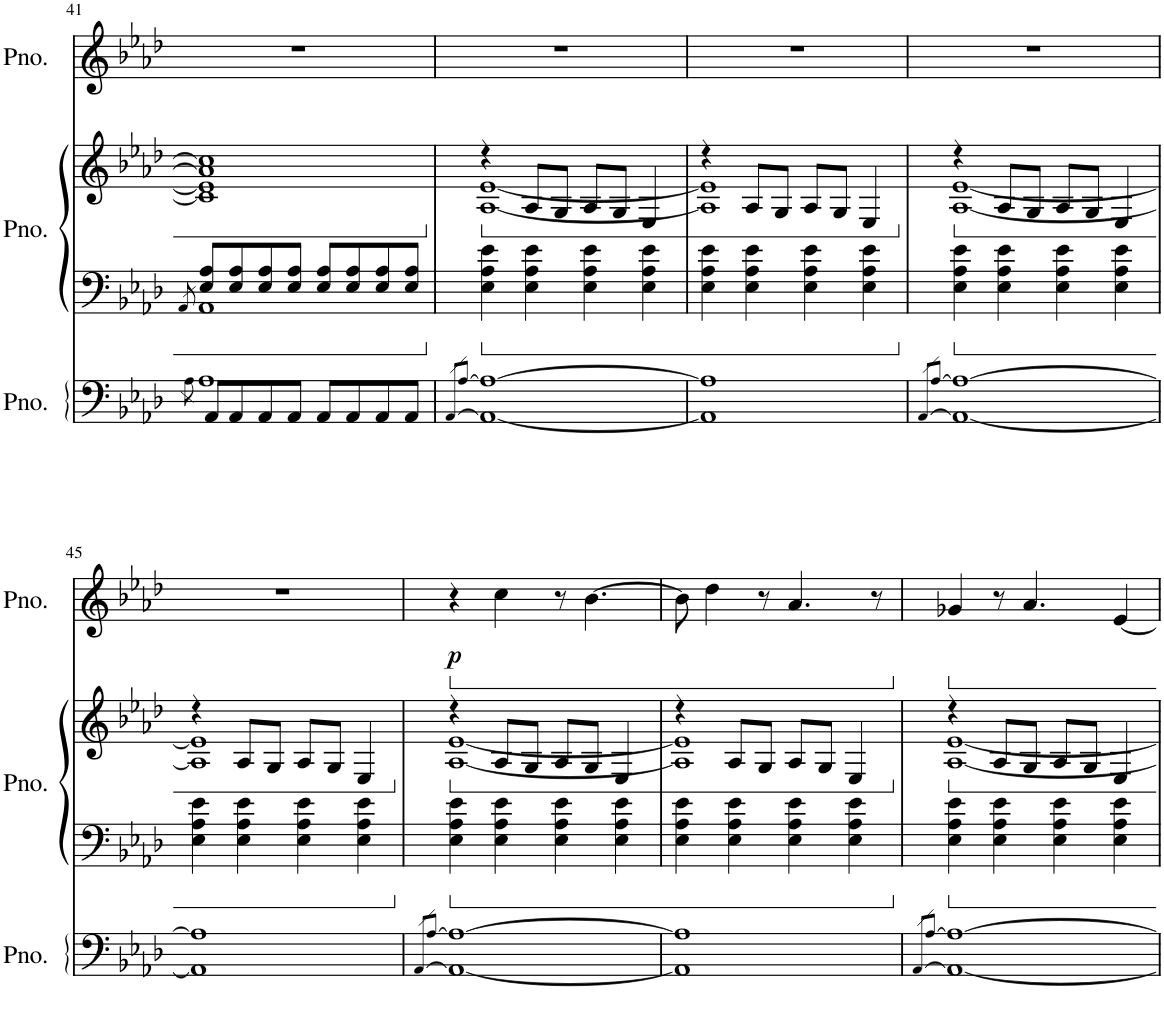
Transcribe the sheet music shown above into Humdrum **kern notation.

**kern	**kern	**kern	**kern	**dynam
*part3	*part2	*part2	*part1	*part1
*staff4	*staff3	*staff2	*staff1	*staff1
*I"Piano	*I"Piano	*	*I"Piano	*
*I'Pno.	*I'Pno.	*	*I'Pno.	*
!!LO:PB:g=z
*clefF4	*clefF4	*clefG2	*clefG2	*
*k[b-e-a-d-]	*k[b-e-a-d-]	*k[b-e-a-d-]	*k[b-e-a-d-]	*
*M4/4	*M4/4	*M4/4	*M4/4	*
=41	=41	=41	=41	=41
*^	*	*	*	*
.	8qA-\	8qAA-/	.	.	.
*	*	*^	*	*	*
8AA-/L	1A-	8E-/ 8A-/L	1AA-	1c] 1e-] 1a-] 1cc]	1r	.
8AA-/	.	8E-/ 8A-/	.	.	.	.
8AA-/	.	8E-/ 8A-/	.	.	.	.
8AA-/J	.	8E-/ 8A-/J	.	.	.	.
8AA-/L	.	8E-/ 8A-/L	.	.	.	.
8AA-/	.	8E-/ 8A-/	.	.	.	.
8AA-/	.	8E-/ 8A-/	.	.	.	.
8AA-/J	.	8E-/ 8A-/J	.	.	.	.
*v	*v	*	*	*	*	*
*	*v	*v	*	*	*
=42	=42	=42	=42	=42
[8qAA-/L	.	.	.	.
[8qA-/J	.	.	.	.
*	*	*ped	*	*
*	*	*^	*	*
1AA-_ 1A-_	4E-\ 4A-\ 4e-\	4r	[1A- [1e-	1r	.
.	4E-\ 4A-\ 4e-\	8A-/L	.	.	.
.	.	8G/J	.	.	.
.	4E-\ 4A-\ 4e-\	8A-/L	.	.	.
.	.	8G/J	.	.	.
.	4E-\ 4A-\ 4e-\	4E-/	.	.	.
=43	=43	=43	=43	=43	=43
1AA-] 1A-]	4E-\ 4A-\ 4e-\	4r	1A-] 1e-]	1r	.
.	4E-\ 4A-\ 4e-\	8A-/L	.	.	.
.	.	8G/J	.	.	.
.	4E-\ 4A-\ 4e-\	8A-/L	.	.	.
.	.	8G/J	.	.	.
.	4E-\ 4A-\ 4e-\	4E-/	.	.	.
=44	=44	=44	=44	=44	=44
[8qAA-/L	.	.	.	.	.
[8qA-/J	.	.	.	.	.
*	*	*Xped	*	*	*
*	*	*ped	*	*	*
1AA-_ 1A-_	4E-\ 4A-\ 4e-\	4r	[1A- [1e-	1r	.
.	4E-\ 4A-\ 4e-\	8A-/L	.	.	.
.	.	8G/J	.	.	.
.	4E-\ 4A-\ 4e-\	8A-/L	.	.	.
.	.	8G/J	.	.	.
.	4E-\ 4A-\ 4e-\	4E-/	.	.	.
!!LO:LB:g=z
=45	=45	=45	=45	=45	=45
1AA-] 1A-]	4E-\ 4A-\ 4e-\	4r	1A-] 1e-]	1r	.
.	4E-\ 4A-\ 4e-\	8A-/L	.	.	.
.	.	8G/J	.	.	.
.	4E-\ 4A-\ 4e-\	8A-/L	.	.	.
.	.	8G/J	.	.	.
.	4E-\ 4A-\ 4e-\	4E-/	.	.	.
=46	=46	=46	=46	=46	=46
[8qAA-/L	.	.	.	.	.
[8qA-/J	.	.	.	.	.
*	*	*Xped	*	*	*
*	*	*ped	*	*	*
*	*	*	*	*ped	*
!	!	!	!	!	!LO:DY:b
1AA-_ 1A-_	4E-\ 4A-\ 4e-\	4r	[1A- [1e-	4r	p
.	4E-\ 4A-\ 4e-\	8A-/L	.	4cc\	.
.	.	8G/J	.	.	.
.	4E-\ 4A-\ 4e-\	8A-/L	.	8r	.
.	.	8G/J	.	[4.b-\	.
.	4E-\ 4A-\ 4e-\	4E-/	.	.	.
=47	=47	=47	=47	=47	=47
1AA-] 1A-]	4E-\ 4A-\ 4e-\	4r	1A-] 1e-]	8b-\]	.
.	.	.	.	4dd-\	.
.	4E-\ 4A-\ 4e-\	8A-/L	.	.	.
.	.	8G/J	.	8r	.
.	4E-\ 4A-\ 4e-\	8A-/L	.	4.a-/	.
.	.	8G/J	.	.	.
.	4E-\ 4A-\ 4e-\	4E-/	.	.	.
.	.	.	.	8r	.
=48	=48	=48	=48	=48	=48
[8qAA-/L	.	.	.	.	.
[8qA-/J	.	.	.	.	.
*	*	*Xped	*	*	*
*	*	*	*	*Xped	*
1AA-_ 1A-_	4E-\ 4A-\ 4e-\	4r	[1A- [1e-	4g-X/	.
.	4E-\ 4A-\ 4e-\	8A-/L	.	8r	.
.	.	8G/J	.	4.a-/	.
.	4E-\ 4A-\ 4e-\	8A-/L	.	.	.
.	.	8G/J	.	.	.
.	4E-\ 4A-\ 4e-\	4E-/	.	[4e-/	.
*	*	*v	*v	*	*
=	=	=	=	=
*-	*-	*-	*-	*-
